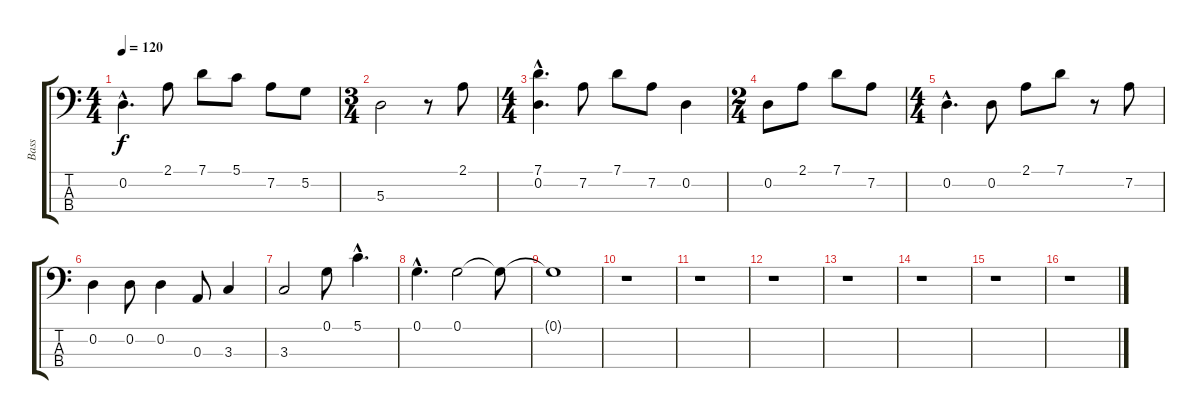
\track ("Bass         " "Bass      ") {instrument electricbassfinger}
\staff {score tabs}
\tuning (G2 D2 A1 E1) {hide}
\ts (4 4)
\tempo 120
\clef f4
\ks c
0.2{hac}.4{d dy f} 2.1.8 7.1.8 5.1.8 7.2.8 5.2.8 |
\ts (3 4)
5.3.2 r.8 2.1.8 |
\ts (4 4)
(7.1{hac} 0.2{hac}).4{d} 7.2.8 7.1.8 7.2.8 0.2.4 |
\ts (2 4)
0.2.8 2.1.8 7.1.8 7.2.8 |
\ts (4 4)
0.2{hac}.4{d} 0.2.8 2.1.8 7.1.8 r.8 7.2.8 |
0.2.4 0.2.8 0.2.4 0.3.8 3.3.4 |
3.3.2 0.1.8 5.1{hac}.4{d} |
0.1{hac}.4{d} 0.1.2 0.1{t}.8 |
0.1{t}.1 |
r.1 |
r.1 |
r.1 |
r.1 |
r.1 |
r.1 |
r.1
